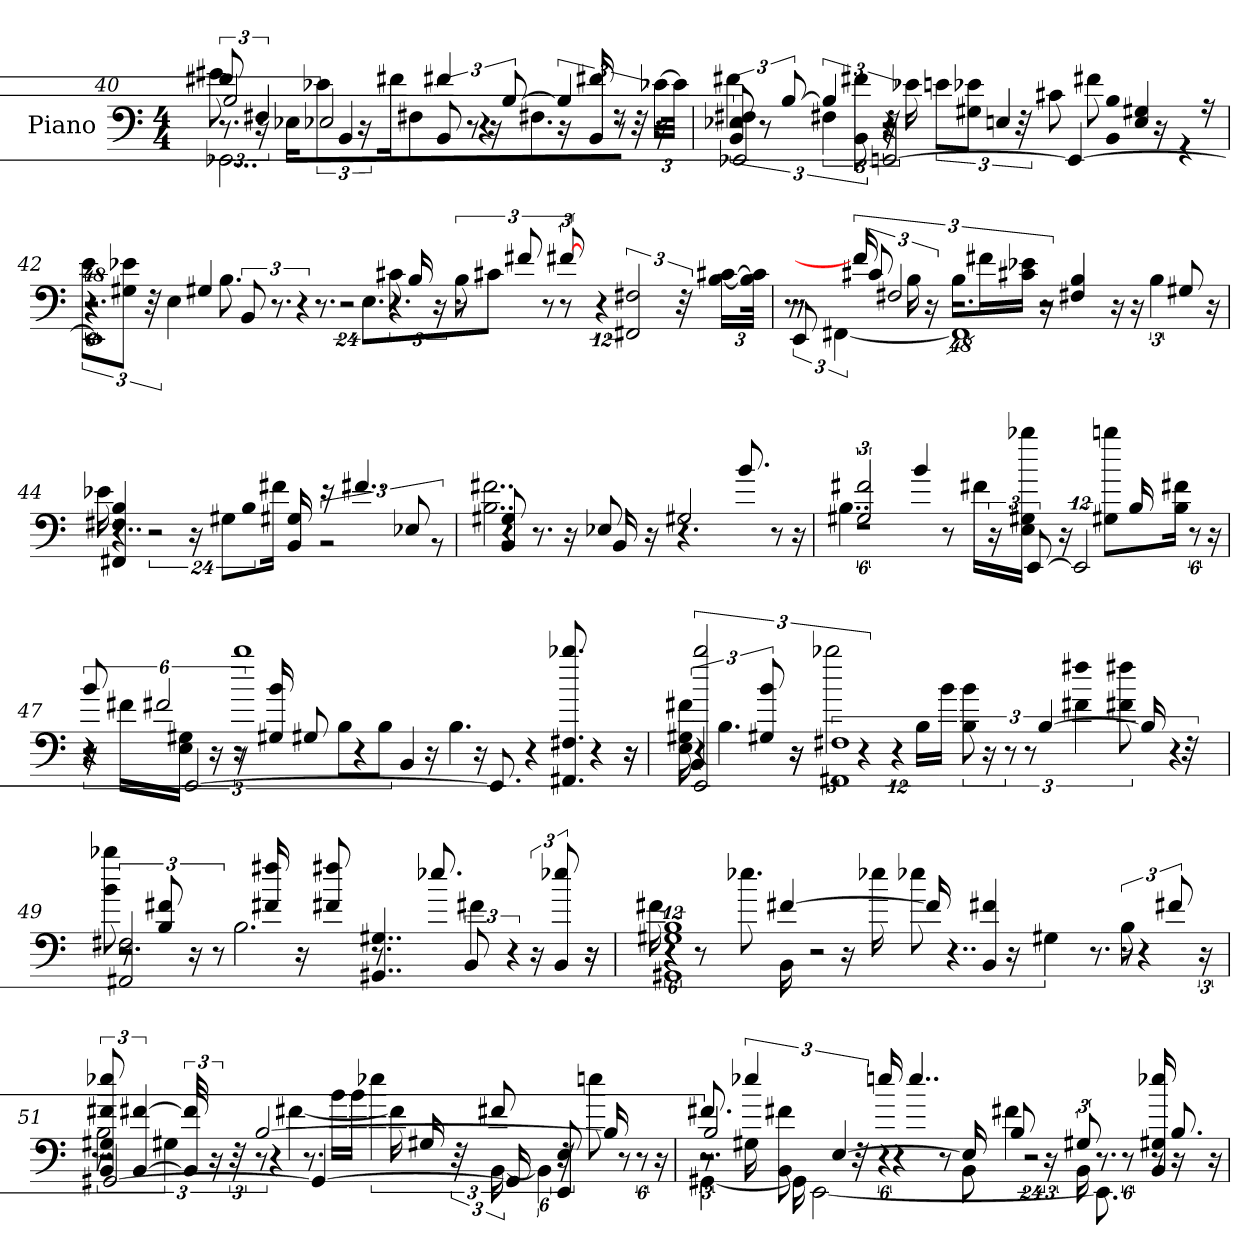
**kern
*part1
*staff1
*I"Piano
*I'Pno
!!LO:LB:g=z
*clefF4
*M4/4
=40
*^
*	*^
*	*	*^
*	*	*	*^
12f#X	2...EE-X	2B	12g#X	8.r
6F#X	.	.	24r	.
.	.	.	16E-X\KL	.
.	.	.	12e-X\J	12%5E-X
4BB	.	.	.	.
.	.	.	24r	.
.	.	.	16f#X	.
.	.	.	4F#X	.
12BB	.	4f#X	.	.
12r	.	.	.	.
.	.	.	.	48%19r
.	.	.	16r	.
[12B	.	.	.	.
.	.	.	8.F#X	.
6B]	.	16r	.	.
.	.	16BB 16f#X	.	.
.	.	8r	8r	.
48r	.	.	.	.
[24e-X\LL	16r	.	.	.
48e-\JJk]	.	.	.	.
*	*	*	*v	*v
=41	=41	=41	=41
12F#X 12E-X 12BB	4f#X	12%5EE-X	3r
12r	.	.	.
[12B	.	.	.
6B]	6F#X	.	.
.	.	.	12BB 12f#X
[3EE	48r	48r	12%5r
.	16e-X	4E	.
.	12e\L	.	.
.	12G#X\ 12e-XJ	.	.
.	48r	.	.
.	8c#X	4E 4G#X	.
4EE_	.	.	.
.	8f#X	.	.
.	.	.	12B 12BB
.	.	.	12r
.	16r	16r	.
=42	=42	=42	=42
*	*	*	*^
48%29EE]	12e\L	4r	3r	4.r
.	12G#X\ 12e-XJ	.	.	.
.	48r	.	.	.
.	4E	.	.	.
.	.	4G#X	.	.
.	.	.	8.B	.
.	.	.	.	12BB
.	8.r	.	.	.
.	.	.	.	6r
.	.	8.r	.	.
.	.	.	48%23r	.
8.E\L	.	.	.	.
.	12c#X	.	.	4.r
.	.	16B	.	.
.	24r	.	.	.
.	8B	12r	.	.
8c#X\J	.	.	.	.
.	.	12f#X	.	.
.	8r	.	.	.
[12f#X	.	12r	.	.
24ryy	48%29ryy	48%29ryy	48%29ryy	48%29ryy
48%7r	.	.	.	.
3FF#X 3F#X	.	.	.	.
48r	.	.	.	.
[24c#X\ [24BLL	.	.	.	.
48c#\] 48B]JJk	.	.	.	.
*	*	*	*v	*v
=43	=43	=43	=43
8EE	12r	8r	8.r
.	[6FF#X	.	.
24f#]	.	12c#X	.
3F#X	.	.	.
.	.	.	16B
.	.	24r	.
.	48%25FF#]	8B\L	2.r
.	.	16f#X\L	.
.	.	16c#X\ 16e-XJJ	.
24r	.	2r	.
4B 4F#X	.	.	.
.	16r	.	.
16r	.	.	.
.	6B	.	.
8G#X	.	.	.
16r	.	.	.
.	24ryy	24ryy	24ryy
*	*	*v	*v
!!LO:LB:g=z
=44	=44	=44
4FF#X 4F#X 4B	16e-X	4..r
.	48%13r	.
16r	.	.
8G#X\L	.	.
.	3%2B	.
16f#X\Jk	.	16BB 16G#X
16r	.	3r
4..f#X	.	.
.	.	12E-X
.	.	12r
=45	=45	=45
8G#X 8BB	2..B 2..f#X	4r
8.r	.	.
.	.	16r
16BB	.	8E-X
16r	.	.
2G#X	.	4.r
.	.	8.b
.	8r	.
16r	.	.
=46	=46	=46
3G#X 3f#X	4..B	6%5r
4b	.	.
.	8r	.
.	16f#X\LL	.
24r	.	.
[12EE	16E\ 16G#X 16bb-XJJ	.
.	16r	.
24%7EE]	.	.
.	8bb\ 8G#XL	.
.	.	16B
.	16f#X\ 16BJk	.
.	.	48%5r
.	16r	.
=47	=47	=47
*	*^	*^
*	*	*	*	*
8b	16r	4r	3r	12%5r
.	16f#X\LL	.	.	.
[2EE	16E\ 16G#XJJ	.	.	.
.	16r	.	.	.
.	12%7bb	16r	.	.
.	.	8G#X	.	.
.	.	.	12B\L	.
.	.	.	12B\J	6f#X
.	.	4BB	.	.
.	.	.	16r	.
.	.	.	4.B	.
.	.	.	.	24r
8.EE]	.	.	.	16G#X 16b
.	.	4r	.	4r
8.F#X 8.FF#X 8.bb-X	.	.	.	.
.	6r	.	.	.
.	.	16r	16r	16r
*	*	*	*v	*v
!!LO:LB:g=z
=48	=48	=48	=48
3EE 3bb	16f#X 16E 16G#X	6BB	4r
.	4.B	.	.
.	.	12G#X 12b	.
.	.	16r	16r
.	.	3%2F#X 3%2FF#X	3bb-X
6r	.	.	.
.	48%7r	.	.
16B\LL	.	.	.
16b\JJ	.	.	.
.	12b 12B	.	.
16r	.	.	.
.	.	.	48%5r
.	12r	.	.
[4B	.	.	.
.	6f#X	.	12ff#X
.	.	.	6r
.	12f#X 12ff#X	.	.
16B]	.	.	.
.	.	48r	.
=49	=49	=49	=49
*	*	*	*^
2FF#X 2F#X	8bb-X 8b	12r	2.r	2.r
.	.	12f#X 12B	.	.
.	16r	.	.	.
.	.	12r	.	.
.	2.B	.	.	.
.	.	16f#X 16ff#X	.	.
.	.	16r	.	.
.	.	8ff#X 8f#X	.	.
4..GG#X 4..G#X	.	8.r	.	.
.	.	8.ee-X	.	.
.	.	.	4f#X	12BB
.	.	.	.	6r
.	.	24r	.	.
.	.	12BB 12ee-X	.	.
16r	16r	.	.	.
=50	=50	=50	=50	=50
*	*	*	*	*^
1GG#X	6%5B	12%7G#X	16f#X	4r	4r
.	.	.	8r	.	.
.	.	.	8.ee-X	.	.
.	.	.	.	[4f#X	16BB
.	.	.	.	.	2r
.	.	.	16r	.	.
.	.	.	16ee-X	.	.
.	.	.	8ee-X	16f#]	.
.	.	.	.	4..r	.
.	.	4f#X 4BB	.	.	.
.	.	.	16r	.	.
.	.	.	6G#X	.	.
.	.	.	.	.	8.r
.	8B	12r	.	.	.
.	.	.	48%7r	.	.
.	.	12f#X	.	.	.
.	24r	.	.	.	.
*	*	*	*	*v	*v
=51	=51	=51	=51	=51
12BB 12G#X 12f#X 12ee-X	3B	[2GG#X	8.r	2r
[6f#X [6BB	.	.	.	.
.	.	.	6G#X	.
48f#] 48BB]	.	.	.	.
24r	.	.	.	.
48r	.	.	.	.
[2B	12r	.	.	.
.	.	.	24%5r	.
.	[4f#X	.	.	.
.	.	4GG#_	.	8.r
.	.	.	16b\LL	.
.	.	.	16b\JJ	.
.	16f#]	.	.	.
.	.	.	6ee-X	16G#X
.	48r	.	.	.
.	[24BB	16GG#]	.	8f#X
.	24%5BB]	.	.	.
.	.	8EE 8E	.	.
16B]	.	.	.	.
.	.	.	48r	.
.	.	.	8ee	8r
48%5r	.	.	.	.
.	.	16r	.	.
!!LO:LB:g=z	!!	!!	!!	!!
=52	=52	=52	=52	=52
*	*	*	*	*^
8.f#X	[4GG#X	12%5B	8.r	3r	2r
6ee-X	.	.	16G#X	.	.
.	16GG#]	.	8BB 8f#X	.	.
.	[2EE	.	.	.	.
.	.	.	.	[4E	.
48r	.	.	.	.	.
16ee	.	.	24%5r	.	.
.	.	48r	.	.	.
4..ee	.	8B	.	.	.
.	.	.	.	.	8r
.	.	12G#X	.	.	.
.	.	.	8BB	16E]	.
.	.	.	.	.	4f#X
.	.	48%5r	.	48%17r	.
.	.	.	24r	.	.
.	.	8.B	16BB	.	.
.	8.EE]	.	8.r	.	.
16G#X 16ee-X 16BB	.	.	.	.	8r
16r	.	16r	.	.	.
*v	*v	*v	*v	*v	*v
=
*-
